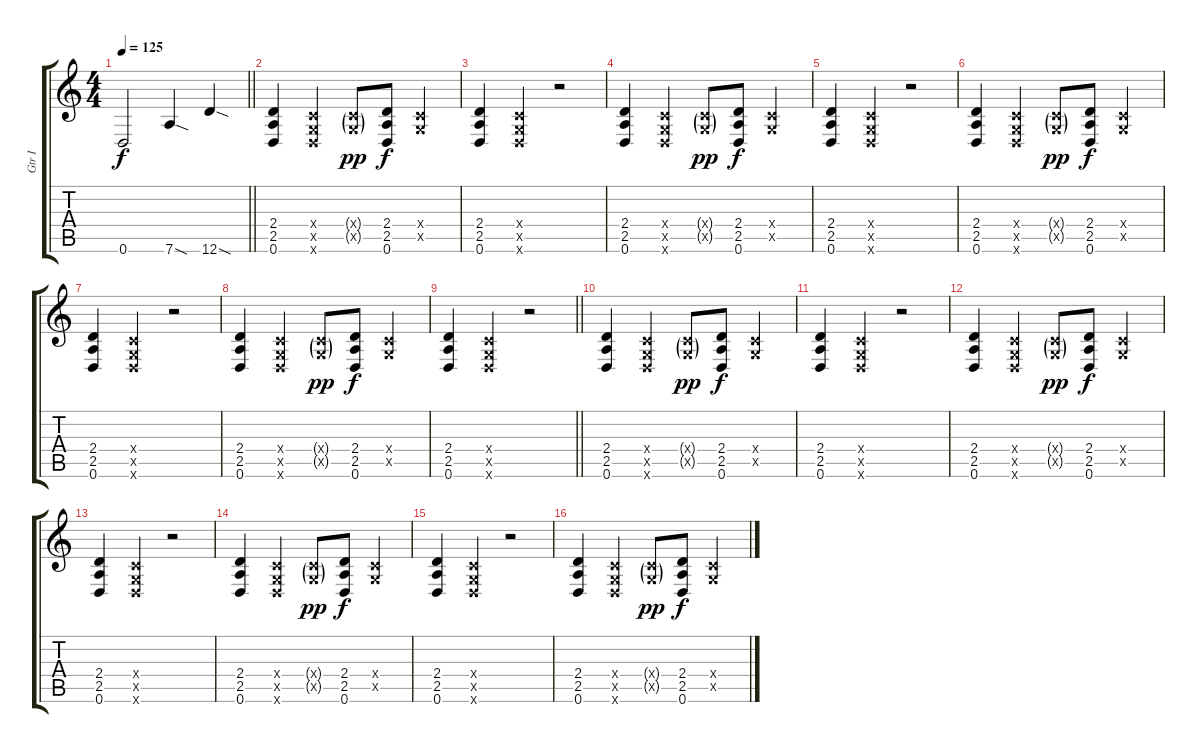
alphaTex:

\track ("Gtr I" "Gtr I") {instrument distortionguitar}
\staff {score tabs}
\tuning (D4 A3 F3 C3 G2 D2) {hide}
\ts (4 4)
\tempo 125
\clef g2
\barLineRight lightlight
\ks c
0.6.2{dy f} 7.6{sod}.4 12.6{sod}.4 |
(2.4 2.5 0.6).4{volume 12} (0.4{x} 0.5{x} 0.6{x}).4 (0.4{g x} 0.5{g x}).8{dy pp} (2.4 2.5 0.6).8{dy f} (0.4{x} 0.5{x}).4 |
(2.4 2.5 0.6).4 (0.4{x} 0.5{x} 0.6{x}).4 r.2 |
(2.4 2.5 0.6).4 (0.4{x} 0.5{x} 0.6{x}).4 (0.4{g x} 0.5{g x}).8{dy pp} (2.4 2.5 0.6).8{dy f} (0.4{x} 0.5{x}).4 |
(2.4 2.5 0.6).4 (0.4{x} 0.5{x} 0.6{x}).4 r.2 |
(2.4 2.5 0.6).4 (0.4{x} 0.5{x} 0.6{x}).4 (0.4{g x} 0.5{g x}).8{dy pp} (2.4 2.5 0.6).8{dy f} (0.4{x} 0.5{x}).4 |
(2.4 2.5 0.6).4 (0.4{x} 0.5{x} 0.6{x}).4 r.2 |
(2.4 2.5 0.6).4 (0.4{x} 0.5{x} 0.6{x}).4 (0.4{g x} 0.5{g x}).8{dy pp} (2.4 2.5 0.6).8{dy f} (0.4{x} 0.5{x}).4 |
\barLineRight lightlight
(2.4 2.5 0.6).4 (0.4{x} 0.5{x} 0.6{x}).4 r.2 |
(2.4 2.5 0.6).4 (0.4{x} 0.5{x} 0.6{x}).4 (0.4{g x} 0.5{g x}).8{dy pp} (2.4 2.5 0.6).8{dy f} (0.4{x} 0.5{x}).4 |
(2.4 2.5 0.6).4 (0.4{x} 0.5{x} 0.6{x}).4 r.2 |
(2.4 2.5 0.6).4 (0.4{x} 0.5{x} 0.6{x}).4 (0.4{g x} 0.5{g x}).8{dy pp} (2.4 2.5 0.6).8{dy f} (0.4{x} 0.5{x}).4 |
(2.4 2.5 0.6).4 (0.4{x} 0.5{x} 0.6{x}).4 r.2 |
(2.4 2.5 0.6).4 (0.4{x} 0.5{x} 0.6{x}).4 (0.4{g x} 0.5{g x}).8{dy pp} (2.4 2.5 0.6).8{dy f} (0.4{x} 0.5{x}).4 |
(2.4 2.5 0.6).4 (0.4{x} 0.5{x} 0.6{x}).4 r.2 |
(2.4 2.5 0.6).4 (0.4{x} 0.5{x} 0.6{x}).4 (0.4{g x} 0.5{g x}).8{dy pp} (2.4 2.5 0.6).8{dy f} (0.4{x} 0.5{x}).4
